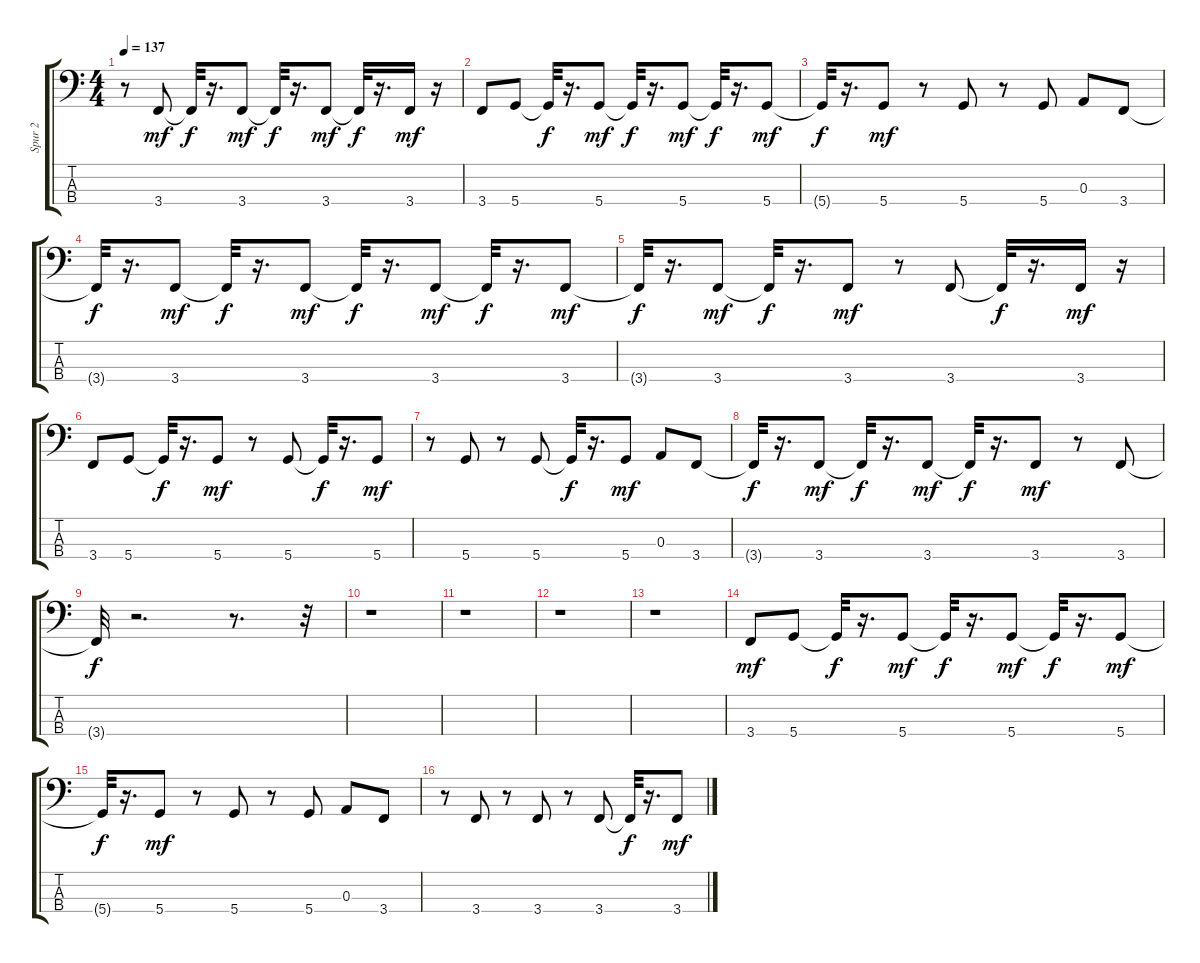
\track ("Spur 2" "Spur 2") {instrument synthbass1}
\staff {score tabs}
\tuning (G2 D2 A1 D1) {hide}
\ts (4 4)
\tempo 137
\clef f4
\ks c
r.8{dy mf} 3.4.8 3.4{t}.32{dy f} r.16{d} 3.4.8{dy mf} 3.4{t}.32{dy f} r.16{d} 3.4.8{dy mf} 3.4{t}.32{dy f} r.16{d} 3.4.16{dy mf} r.16 |
3.4.8 5.4.8 5.4{t}.32{dy f} r.16{d} 5.4.8{dy mf} 5.4{t}.32{dy f} r.16{d} 5.4.8{dy mf} 5.4{t}.32{dy f} r.16{d} 5.4.8{dy mf} |
5.4{t}.32{dy f} r.16{d} 5.4.8{dy mf} r.8 5.4.8 r.8 5.4.8 0.3.8 3.4.8 |
3.4{t}.32{dy f} r.16{d} 3.4.8{dy mf} 3.4{t}.32{dy f} r.16{d} 3.4.8{dy mf} 3.4{t}.32{dy f} r.16{d} 3.4.8{dy mf} 3.4{t}.32{dy f} r.16{d} 3.4.8{dy mf} |
3.4{t}.32{dy f} r.16{d} 3.4.8{dy mf} 3.4{t}.32{dy f} r.16{d} 3.4.8{dy mf} r.8 3.4.8 3.4{t}.32{dy f} r.16{d} 3.4.16{dy mf} r.16 |
3.4.8 5.4.8 5.4{t}.32{dy f} r.16{d} 5.4.8{dy mf} r.8 5.4.8 5.4{t}.32{dy f} r.16{d} 5.4.8{dy mf} |
r.8 5.4.8 r.8 5.4.8 5.4{t}.32{dy f} r.16{d} 5.4.8{dy mf} 0.3.8 3.4.8 |
3.4{t}.32{dy f} r.16{d} 3.4.8{dy mf} 3.4{t}.32{dy f} r.16{d} 3.4.8{dy mf} 3.4{t}.32{dy f} r.16{d} 3.4.8{dy mf} r.8 3.4.8 |
3.4{t}.32{dy f} r.2{d} r.8{d} r.32 |
r.1 |
r.1 |
r.1 |
r.1 |
3.4.8{dy mf} 5.4.8 5.4{t}.32{dy f} r.16{d} 5.4.8{dy mf} 5.4{t}.32{dy f} r.16{d} 5.4.8{dy mf} 5.4{t}.32{dy f} r.16{d} 5.4.8{dy mf} |
5.4{t}.32{dy f} r.16{d} 5.4.8{dy mf} r.8 5.4.8 r.8 5.4.8 0.3.8 3.4.8 |
r.8 3.4.8 r.8 3.4.8 r.8 3.4.8 3.4{t}.32{dy f} r.16{d} 3.4.8{dy mf}
